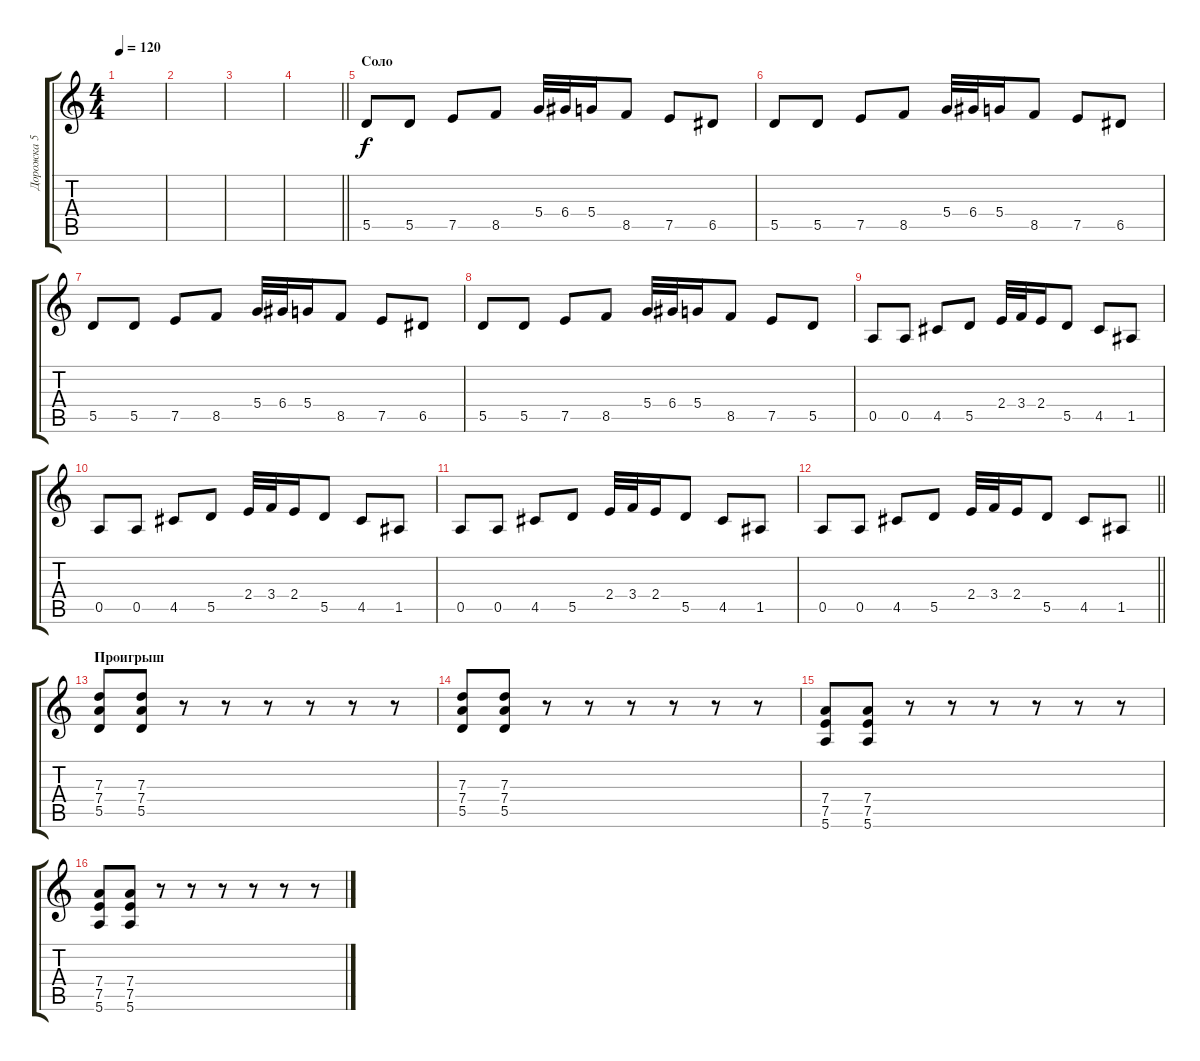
\track ("Дорожка 5" "Дорожка 5") {instrument distortionguitar}
\staff {score tabs}
\tuning (E4 B3 G3 D3 A2 E2) {hide}
\ts (4 4)
\tempo 120
\clef g2
\ks c
|
|
|
\barLineRight lightlight
|
\section ("" "Соло")
5.5.8 5.5.8 7.5.8 8.5.8 5.4.32 6.4.32 5.4.16 8.5.8 7.5.8 6.5.8 |
5.5.8 5.5.8 7.5.8 8.5.8 5.4.32 6.4.32 5.4.16 8.5.8 7.5.8 6.5.8 |
5.5.8 5.5.8 7.5.8 8.5.8 5.4.32 6.4.32 5.4.16 8.5.8 7.5.8 6.5.8 |
5.5.8 5.5.8 7.5.8 8.5.8 5.4.32 6.4.32 5.4.16 8.5.8 7.5.8 5.5.8 |
0.5.8 0.5.8 4.5.8 5.5.8 2.4.32 3.4.32 2.4.16 5.5.8 4.5.8 1.5.8 |
0.5.8 0.5.8 4.5.8 5.5.8 2.4.32 3.4.32 2.4.16 5.5.8 4.5.8 1.5.8 |
0.5.8 0.5.8 4.5.8 5.5.8 2.4.32 3.4.32 2.4.16 5.5.8 4.5.8 1.5.8 |
\barLineRight lightlight
0.5.8 0.5.8 4.5.8 5.5.8 2.4.32 3.4.32 2.4.16 5.5.8 4.5.8 1.5.8 |
\section ("" "Проигрыш")
(7.3 7.4 5.5).8 (7.3 7.4 5.5).8 r.8 r.8 r.8 r.8 r.8 r.8 |
(7.3 7.4 5.5).8 (7.3 7.4 5.5).8 r.8 r.8 r.8 r.8 r.8 r.8 |
(7.4 7.5 5.6).8 (7.4 7.5 5.6).8 r.8 r.8 r.8 r.8 r.8 r.8 |
(7.4 7.5 5.6).8 (7.4 7.5 5.6).8 r.8 r.8 r.8 r.8 r.8 r.8
